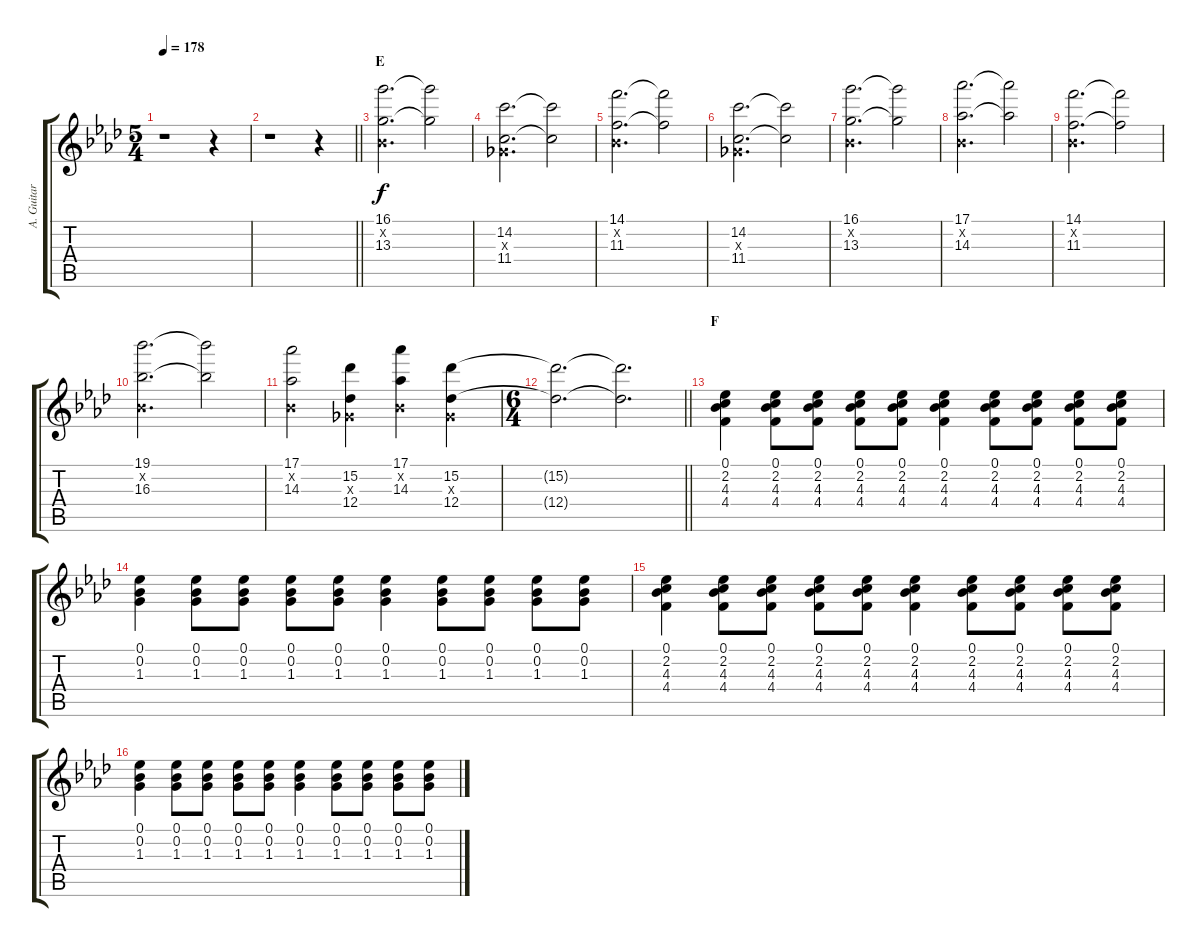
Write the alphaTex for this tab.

\track ("A. Guitar II" "A. Guitar ") {instrument acousticguitarsteel}
\staff {score tabs}
\tuning (Eb4 Bb3 Gb3 Db3 Ab2 Db2) {hide}
\ts (5 4)
\tempo 178
\clef g2
\ks ab
r.1{dy f} r.4 |
\barLineRight lightlight
r.1 r.4 |
\section ("" "E")
(16.1 0.2{x} 13.3).2{d} (16.1{t} 13.3{t}).2 |
(14.2 0.3{x} 11.4).2{d} (14.2{t} 11.4{t}).2 |
(14.1 0.2{x} 11.3).2{d} (14.1{t} 11.3{t}).2 |
(14.2 0.3{x} 11.4).2{d} (14.2{t} 11.4{t}).2 |
(16.1 0.2{x} 13.3).2{d} (16.1{t} 13.3{t}).2 |
(17.1 0.2{x} 14.3).2{d} (17.1{t} 14.3{t}).2 |
(14.1 0.2{x} 11.3).2{d} (14.1{t} 11.3{t}).2 |
(19.1 0.2{x} 16.3).2{d} (19.1{t} 16.3{t}).2 |
(17.1 0.2{x} 14.3).2 (15.2 0.3{x} 12.4).4 (17.1 0.2{x} 14.3).4 (15.2 0.3{x} 12.4).4 |
\ts (6 4)
\barLineRight lightlight
(15.2{t} 12.4{t}).2{d} (15.2{t} 12.4{t}).2{d} |
\section ("" "F")
(0.1 2.2 4.3 4.4).4 (0.1 2.2 4.3 4.4).8 (0.1 2.2 4.3 4.4).8 (0.1 2.2 4.3 4.4).8 (0.1 2.2 4.3 4.4).8 (0.1 2.2 4.3 4.4).4 (0.1 2.2 4.3 4.4).8 (0.1 2.2 4.3 4.4).8 (0.1 2.2 4.3 4.4).8 (0.1 2.2 4.3 4.4).8 |
(0.1 0.2 1.3).4 (0.1 0.2 1.3).8 (0.1 0.2 1.3).8 (0.1 0.2 1.3).8 (0.1 0.2 1.3).8 (0.1 0.2 1.3).4 (0.1 0.2 1.3).8 (0.1 0.2 1.3).8 (0.1 0.2 1.3).8 (0.1 0.2 1.3).8 |
(0.1 2.2 4.3 4.4).4 (0.1 2.2 4.3 4.4).8 (0.1 2.2 4.3 4.4).8 (0.1 2.2 4.3 4.4).8 (0.1 2.2 4.3 4.4).8 (0.1 2.2 4.3 4.4).4 (0.1 2.2 4.3 4.4).8 (0.1 2.2 4.3 4.4).8 (0.1 2.2 4.3 4.4).8 (0.1 2.2 4.3 4.4).8 |
(0.1 0.2 1.3).4 (0.1 0.2 1.3).8 (0.1 0.2 1.3).8 (0.1 0.2 1.3).8 (0.1 0.2 1.3).8 (0.1 0.2 1.3).4 (0.1 0.2 1.3).8 (0.1 0.2 1.3).8 (0.1 0.2 1.3).8 (0.1 0.2 1.3).8
